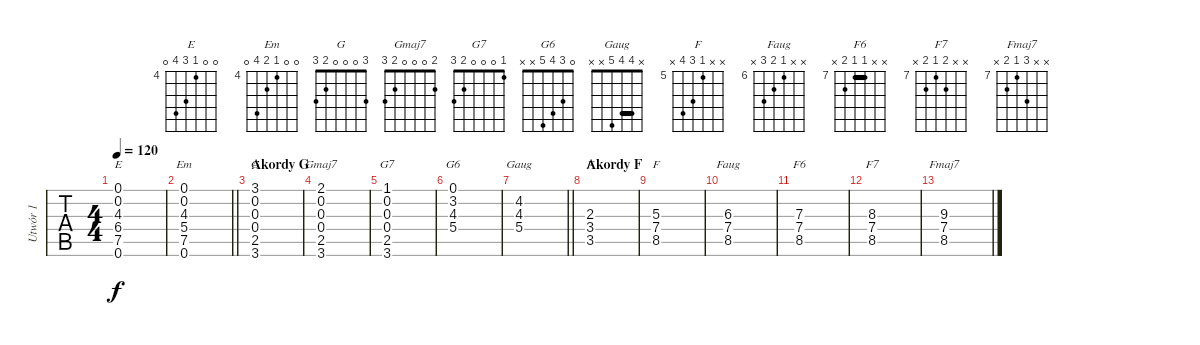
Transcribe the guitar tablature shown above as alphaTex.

\track ("Utwór 1" "Utwór 1") {instrument acousticguitarsteel}
\staff {tabs}
\tuning (E4 B3 G3 D3 A2 E2) {hide}
\chord ("E" 0 0 4 6 7 0) {firstfret 4}
\chord ("Em" 0 0 4 5 7 0) {firstfret 4}
\chord ("G" 3 0 0 0 2 3)
\chord ("Gmaj7" 2 0 0 0 2 3)
\chord ("G7" 1 0 0 0 2 3)
\chord ("G6" 0 3 4 5 x x)
\chord ("Gaug" x 4 4 5 x x) {barre 4}
\chord ("F" x x 2 3 3 x)
\chord ("F" x x 5 7 8 x) {firstfret 5}
\chord ("Faug" x x 6 7 8 x) {firstfret 6}
\chord ("F6" x x 7 7 8 x) {firstfret 7 barre 7}
\chord ("F7" x x 8 7 8 x) {firstfret 7}
\chord ("Fmaj7" x x 9 7 8 x) {firstfret 7}
\ts (4 4)
\tempo 120
\clef g2
\ks c
(0.1 0.2 4.3 6.4 7.5 0.6).1{ch "E" dy f} |
\barLineRight lightlight
(0.1 0.2 4.3 5.4 7.5 0.6).1{ch "Em"} |
\section ("" "Akordy G")
(3.1 0.2 0.3 0.4 2.5 3.6).1{ch "G"} |
(2.1 0.2 0.3 0.4 2.5 3.6).1{ch "Gmaj7"} |
(1.1 0.2 0.3 0.4 2.5 3.6).1{ch "G7"} |
(0.1 3.2 4.3 5.4).1{ch "G6"} |
\barLineRight lightlight
(4.2 4.3 5.4).1{ch "Gaug"} |
\section ("" "Akordy F")
(2.3 3.4 3.5).1{ch "F"} |
(5.3 7.4 8.5).1{ch "F"} |
(6.3 7.4 8.5).1{ch "Faug"} |
(7.3 7.4 8.5).1{ch "F6"} |
(8.3 7.4 8.5).1{ch "F7"} |
(9.3 7.4 8.5).1{ch "Fmaj7"}
